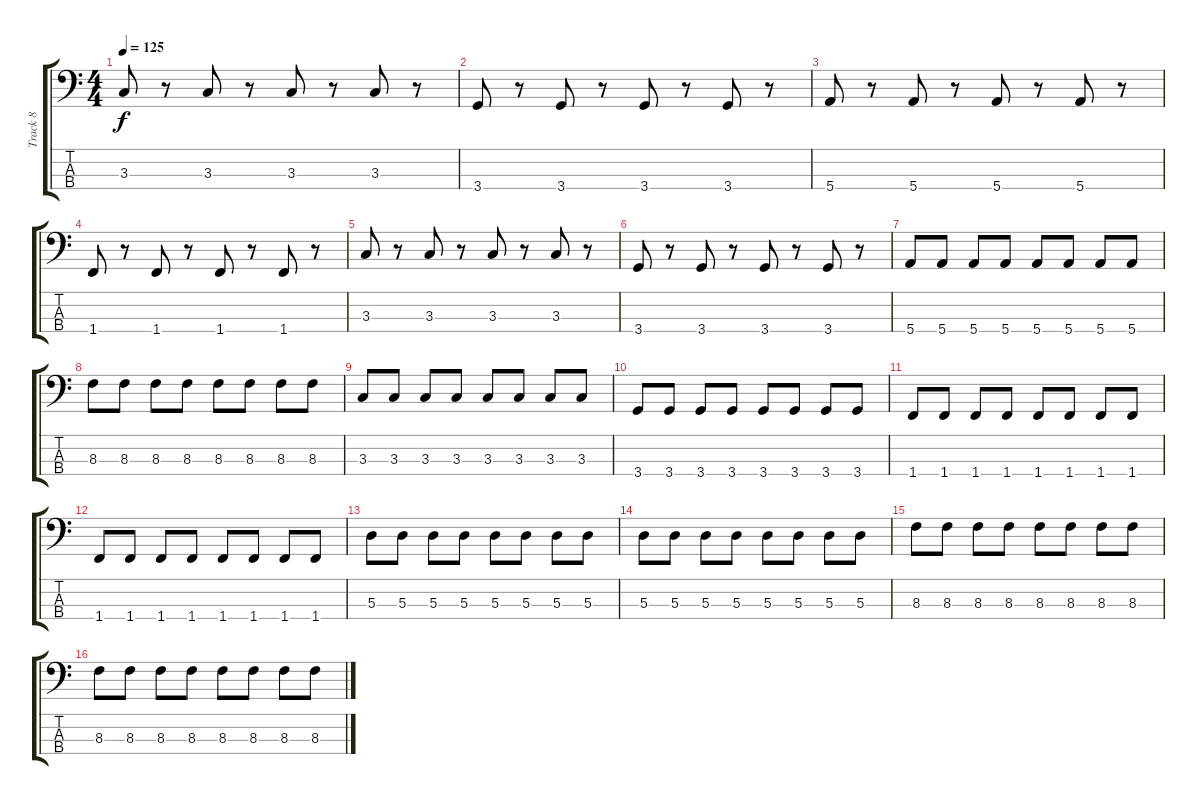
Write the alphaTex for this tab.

\track ("Track 8" "Track 8") {instrument electricbasspick}
\staff {score tabs}
\tuning (G2 D2 A1 E1) {hide}
\ts (4 4)
\tempo 125
\clef f4
\ks c
3.3.8{dy f} r.8 3.3.8 r.8 3.3.8 r.8 3.3.8 r.8 |
3.4.8 r.8 3.4.8 r.8 3.4.8 r.8 3.4.8 r.8 |
5.4.8 r.8 5.4.8 r.8 5.4.8 r.8 5.4.8 r.8 |
1.4.8 r.8 1.4.8 r.8 1.4.8 r.8 1.4.8 r.8 |
3.3.8 r.8 3.3.8 r.8 3.3.8 r.8 3.3.8 r.8 |
3.4.8 r.8 3.4.8 r.8 3.4.8 r.8 3.4.8 r.8 |
5.4.8 5.4.8 5.4.8 5.4.8 5.4.8 5.4.8 5.4.8 5.4.8 |
8.3.8 8.3.8 8.3.8 8.3.8 8.3.8 8.3.8 8.3.8 8.3.8 |
3.3.8 3.3.8 3.3.8 3.3.8 3.3.8 3.3.8 3.3.8 3.3.8 |
3.4.8 3.4.8 3.4.8 3.4.8 3.4.8 3.4.8 3.4.8 3.4.8 |
1.4.8 1.4.8 1.4.8 1.4.8 1.4.8 1.4.8 1.4.8 1.4.8 |
1.4.8 1.4.8 1.4.8 1.4.8 1.4.8 1.4.8 1.4.8 1.4.8 |
5.3.8 5.3.8 5.3.8 5.3.8 5.3.8 5.3.8 5.3.8 5.3.8 |
5.3.8 5.3.8 5.3.8 5.3.8 5.3.8 5.3.8 5.3.8 5.3.8 |
8.3.8 8.3.8 8.3.8 8.3.8 8.3.8 8.3.8 8.3.8 8.3.8 |
8.3.8 8.3.8 8.3.8 8.3.8 8.3.8 8.3.8 8.3.8 8.3.8
